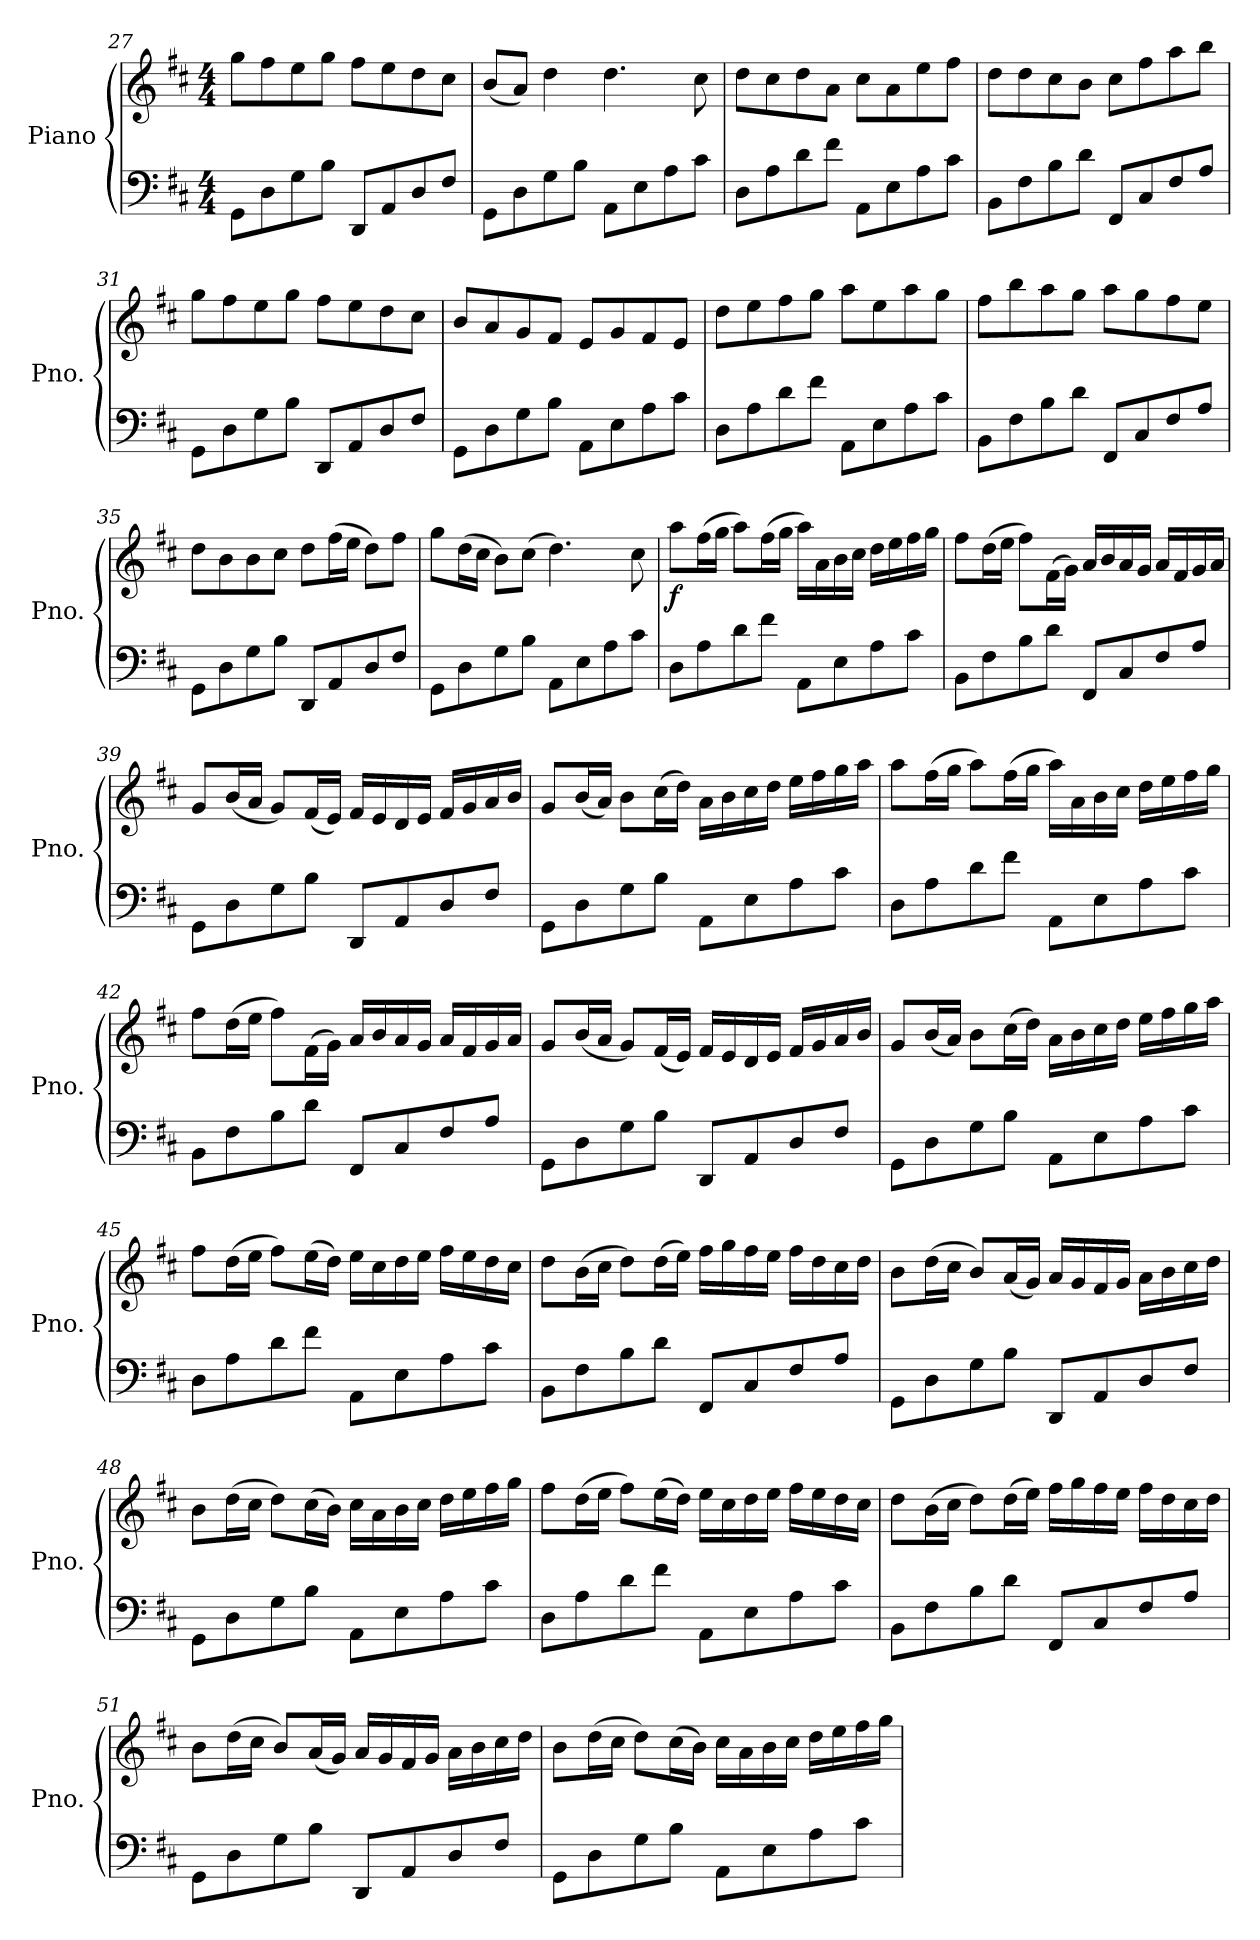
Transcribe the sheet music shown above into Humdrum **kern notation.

**kern	**kern	**dynam
*part1	*part1	*part1
*staff2	*staff1	*staff1/2
*I"Piano	*	*
*I'Pno.	*	*
*clefF4	*clefG2	*
*k[f#c#]	*k[f#c#]	*
*M4/4	*M4/4	*
=27	=27	=27
8GG\L	8gg\L	.
8D\	8ff#\	.
8G\	8ee\	.
8B\J	8gg\J	.
8DD/L	8ff#\L	.
8AA/	8ee\	.
8D/	8dd\	.
8F#/J	8cc#\J	.
=28	=28	=28
8GG\L	(<8b/L	.
8D\	8a/J)	.
8G\	4dd\	.
8B\J	.	.
8AA\L	4.dd\	.
8E\	.	.
8A\	.	.
8c#\J	8cc#\	.
=29	=29	=29
8D\L	8dd\L	.
8A\	8cc#\	.
8d\	8dd\	.
8f#\J	8a\J	.
8AA\L	8cc#\L	.
8E\	8a\	.
8A\	8ee\	.
8c#\J	8ff#\J	.
=30	=30	=30
8BB\L	8dd\L	.
8F#\	8dd\	.
8B\	8cc#\	.
8d\J	8b\J	.
8FF#/L	8cc#\L	.
8C#/	8ff#\	.
8F#/	8aa\	.
8A/J	8bb\J	.
!!LO:LB:g=z
=31	=31	=31
8GG\L	8gg\L	.
8D\	8ff#\	.
8G\	8ee\	.
8B\J	8gg\J	.
8DD/L	8ff#\L	.
8AA/	8ee\	.
8D/	8dd\	.
8F#/J	8cc#\J	.
=32	=32	=32
8GG\L	8b/L	.
8D\	8a/	.
8G\	8g/	.
8B\J	8f#/J	.
8AA\L	8e/L	.
8E\	8g/	.
8A\	8f#/	.
8c#\J	8e/J	.
=33	=33	=33
8D\L	8dd\L	.
8A\	8ee\	.
8d\	8ff#\	.
8f#\J	8gg\J	.
8AA\L	8aa\L	.
8E\	8ee\	.
8A\	8aa\	.
8c#\J	8gg\J	.
=34	=34	=34
8BB\L	8ff#\L	.
8F#\	8bb\	.
8B\	8aa\	.
8d\J	8gg\J	.
8FF#/L	8aa\L	.
8C#/	8gg\	.
8F#/	8ff#\	.
8A/J	8ee\J	.
!!LO:LB:g=z
=35	=35	=35
8GG\L	8dd\L	.
8D\	8b\	.
8G\	8b\	.
8B\J	8cc#\J	.
8DD/L	8dd\L	.
8AA/	(>16ff#\L	.
.	16ee\JJ	.
8D/	8dd\L)	.
8F#/J	8ff#\J	.
=36	=36	=36
8GG\L	8gg\L	.
8D\	(>16dd\L	.
.	16cc#\JJ	.
8G\	8b\L)	.
8B\J	(>8cc#\J	.
8AA\L	4.dd\)	.
8E\	.	.
8A\	.	.
8c#\J	8cc#\	.
=37	=37	=37
!	!	!LO:DY:b
8D\L	8aa\L	f
8A\	(>16ff#\L	.
.	16gg\JJ	.
8d\	8aa\L)	.
8f#\J	(>16ff#\L	.
.	16gg\JJ	.
8AA\L	16aa\LL)	.
.	16a\	.
8E\	16b\	.
.	16cc#\JJ	.
8A\	16dd\LL	.
.	16ee\	.
8c#\J	16ff#\	.
.	16gg\JJ	.
!!LO:LB:g=z
=38	=38	=38
8BB\L	8ff#\L	.
8F#\	(>16dd\L	.
.	16ee\JJ	.
8B\	8ff#\L)	.
8d\J	(>16f#\L	.
.	16g\JJ)	.
8FF#/L	16a/LL	.
.	16b/	.
8C#/	16a/	.
.	16g/JJ	.
8F#/	16a/LL	.
.	16f#/	.
8A/J	16g/	.
.	16a/JJ	.
=39	=39	=39
8GG\L	8g/L	.
8D\	(<16b/L	.
.	16a/JJ	.
8G\	8g/L)	.
8B\J	(<16f#/L	.
.	16e/JJ)	.
8DD/L	16f#/LL	.
.	16e/	.
8AA/	16d/	.
.	16e/JJ	.
8D/	16f#/LL	.
.	16g/	.
8F#/J	16a/	.
.	16b/JJ	.
=40	=40	=40
8GG\L	8g/L	.
8D\	(<16b/L	.
.	16a/JJ)	.
8G\	8b\L	.
8B\J	(>16cc#\L	.
.	16dd\JJ)	.
8AA\L	16a\LL	.
.	16b\	.
8E\	16cc#\	.
.	16dd\JJ	.
8A\	16ee\LL	.
.	16ff#\	.
8c#\J	16gg\	.
.	16aa\JJ	.
!!LO:LB:g=z
=41	=41	=41
8D\L	8aa\L	.
8A\	(>16ff#\L	.
.	16gg\JJ	.
8d\	8aa\L)	.
8f#\J	(>16ff#\L	.
.	16gg\JJ	.
8AA\L	16aa\LL)	.
.	16a\	.
8E\	16b\	.
.	16cc#\JJ	.
8A\	16dd\LL	.
.	16ee\	.
8c#\J	16ff#\	.
.	16gg\JJ	.
=42	=42	=42
8BB\L	8ff#\L	.
8F#\	(>16dd\L	.
.	16ee\JJ	.
8B\	8ff#\L)	.
8d\J	(>16f#\L	.
.	16g\JJ)	.
8FF#/L	16a/LL	.
.	16b/	.
8C#/	16a/	.
.	16g/JJ	.
8F#/	16a/LL	.
.	16f#/	.
8A/J	16g/	.
.	16a/JJ	.
=43	=43	=43
8GG\L	8g/L	.
8D\	(<16b/L	.
.	16a/JJ	.
8G\	8g/L)	.
8B\J	(<16f#/L	.
.	16e/JJ)	.
8DD/L	16f#/LL	.
.	16e/	.
8AA/	16d/	.
.	16e/JJ	.
8D/	16f#/LL	.
.	16g/	.
8F#/J	16a/	.
.	16b/JJ	.
!!LO:PB:g=z
=44	=44	=44
8GG\L	8g/L	.
8D\	(<16b/L	.
.	16a/JJ)	.
8G\	8b\L	.
8B\J	(>16cc#\L	.
.	16dd\JJ)	.
8AA\L	16a\LL	.
.	16b\	.
8E\	16cc#\	.
.	16dd\JJ	.
8A\	16ee\LL	.
.	16ff#\	.
8c#\J	16gg\	.
.	16aa\JJ	.
=45	=45	=45
8D\L	8ff#\L	.
8A\	(>16dd\L	.
.	16ee\JJ	.
8d\	8ff#\L)	.
8f#\J	(>16ee\L	.
.	16dd\JJ)	.
8AA\L	16ee\LL	.
.	16cc#\	.
8E\	16dd\	.
.	16ee\JJ	.
8A\	16ff#\LL	.
.	16ee\	.
8c#\J	16dd\	.
.	16cc#\JJ	.
=46	=46	=46
8BB\L	8dd\L	.
8F#\	(>16b\L	.
.	16cc#\JJ	.
8B\	8dd\L)	.
8d\J	(>16dd\L	.
.	16ee\JJ)	.
8FF#/L	16ff#\LL	.
.	16gg\	.
8C#/	16ff#\	.
.	16ee\JJ	.
8F#/	16ff#\LL	.
.	16dd\	.
8A/J	16cc#\	.
.	16dd\JJ	.
!!LO:LB:g=z
=47	=47	=47
8GG\L	8b\L	.
8D\	(>16dd\L	.
.	16cc#\JJ	.
8G\	8b/L)	.
8B\J	(<16a/L	.
.	16g/JJ)	.
8DD/L	16a/LL	.
.	16g/	.
8AA/	16f#/	.
.	16g/JJ	.
8D/	16a\LL	.
.	16b\	.
8F#/J	16cc#\	.
.	16dd\JJ	.
=48	=48	=48
8GG\L	8b\L	.
8D\	(>16dd\L	.
.	16cc#\JJ	.
8G\	8dd\L)	.
8B\J	(>16cc#\L	.
.	16b\JJ)	.
8AA\L	16cc#\LL	.
.	16a\	.
8E\	16b\	.
.	16cc#\JJ	.
8A\	16dd\LL	.
.	16ee\	.
8c#\J	16ff#\	.
.	16gg\JJ	.
=49	=49	=49
8D\L	8ff#\L	.
8A\	(>16dd\L	.
.	16ee\JJ	.
8d\	8ff#\L)	.
8f#\J	(>16ee\L	.
.	16dd\JJ)	.
8AA\L	16ee\LL	.
.	16cc#\	.
8E\	16dd\	.
.	16ee\JJ	.
8A\	16ff#\LL	.
.	16ee\	.
8c#\J	16dd\	.
.	16cc#\JJ	.
!!LO:LB:g=z
=50	=50	=50
8BB\L	8dd\L	.
8F#\	(>16b\L	.
.	16cc#\JJ	.
8B\	8dd\L)	.
8d\J	(>16dd\L	.
.	16ee\JJ)	.
8FF#/L	16ff#\LL	.
.	16gg\	.
8C#/	16ff#\	.
.	16ee\JJ	.
8F#/	16ff#\LL	.
.	16dd\	.
8A/J	16cc#\	.
.	16dd\JJ	.
=51	=51	=51
8GG\L	8b\L	.
8D\	(>16dd\L	.
.	16cc#\JJ	.
8G\	8b/L)	.
8B\J	(<16a/L	.
.	16g/JJ)	.
8DD/L	16a/LL	.
.	16g/	.
8AA/	16f#/	.
.	16g/JJ	.
8D/	16a\LL	.
.	16b\	.
8F#/J	16cc#\	.
.	16dd\JJ	.
=52	=52	=52
8GG\L	8b\L	.
8D\	(>16dd\L	.
.	16cc#\JJ	.
8G\	8dd\L)	.
8B\J	(>16cc#\L	.
.	16b\JJ)	.
8AA\L	16cc#\LL	.
.	16a\	.
8E\	16b\	.
.	16cc#\JJ	.
8A\	16dd\LL	.
.	16ee\	.
8c#\J	16ff#\	.
.	16gg\JJ	.
=	=	=
*-	*-	*-
